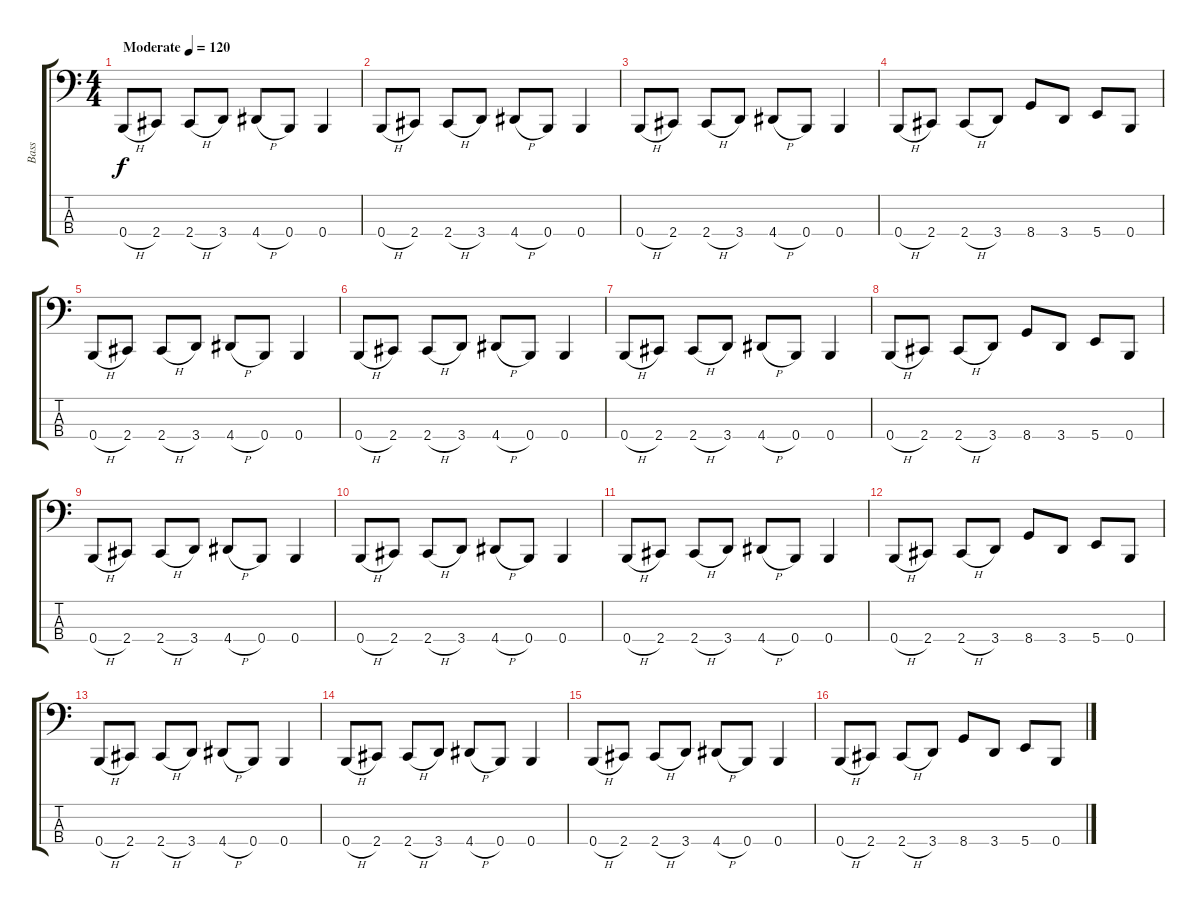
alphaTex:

\track ("Bass" "Bass") {instrument electricbassfinger}
\staff {score tabs}
\tuning (D2 A1 E1 B0) {hide}
\ts (4 4)
\tempo (120 "Moderate")
\clef f4
\ks c
0.4{h}.8{dy f instrument electricbassfinger} 2.4.8 2.4{h}.8 3.4.8 4.4{h}.8 0.4.8 0.4.4 |
0.4{h}.8 2.4.8 2.4{h}.8 3.4.8 4.4{h}.8 0.4.8 0.4.4 |
0.4{h}.8 2.4.8 2.4{h}.8 3.4.8 4.4{h}.8 0.4.8 0.4.4 |
0.4{h}.8 2.4.8 2.4{h}.8 3.4.8 8.4.8 3.4.8 5.4.8 0.4.8 |
0.4{h}.8 2.4.8 2.4{h}.8 3.4.8 4.4{h}.8 0.4.8 0.4.4 |
0.4{h}.8 2.4.8 2.4{h}.8 3.4.8 4.4{h}.8 0.4.8 0.4.4 |
0.4{h}.8 2.4.8 2.4{h}.8 3.4.8 4.4{h}.8 0.4.8 0.4.4 |
0.4{h}.8 2.4.8 2.4{h}.8 3.4.8 8.4.8 3.4.8 5.4.8 0.4.8 |
0.4{h}.8 2.4.8 2.4{h}.8 3.4.8 4.4{h}.8 0.4.8 0.4.4 |
0.4{h}.8 2.4.8 2.4{h}.8 3.4.8 4.4{h}.8 0.4.8 0.4.4 |
0.4{h}.8 2.4.8 2.4{h}.8 3.4.8 4.4{h}.8 0.4.8 0.4.4 |
0.4{h}.8 2.4.8 2.4{h}.8 3.4.8 8.4.8 3.4.8 5.4.8 0.4.8 |
0.4{h}.8 2.4.8 2.4{h}.8 3.4.8 4.4{h}.8 0.4.8 0.4.4 |
0.4{h}.8 2.4.8 2.4{h}.8 3.4.8 4.4{h}.8 0.4.8 0.4.4 |
0.4{h}.8 2.4.8 2.4{h}.8 3.4.8 4.4{h}.8 0.4.8 0.4.4 |
0.4{h}.8 2.4.8 2.4{h}.8 3.4.8 8.4.8 3.4.8 5.4.8 0.4.8
